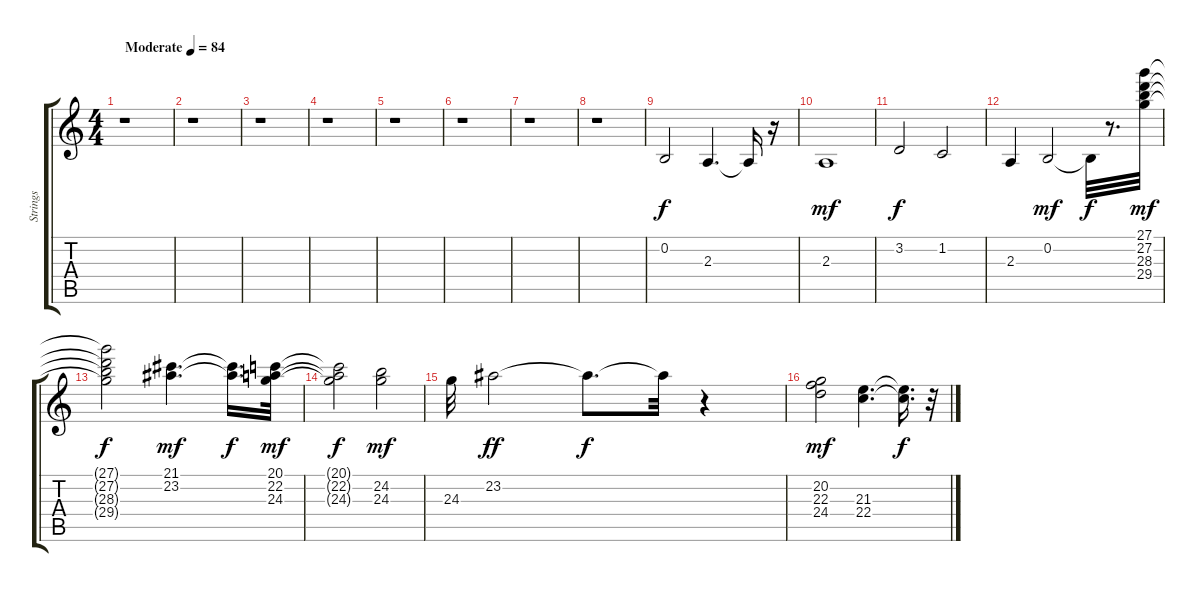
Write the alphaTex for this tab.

\track ("Strings" "Strings") {instrument stringensemble2}
\staff {score tabs}
\tuning (E4 B3 G3 D3 A2 E2) {hide}
\ts (4 4)
\tempo (84 "Moderate")
\clef g2
\ks c
r.1{dy f instrument stringensemble2} |
r.1 |
r.1 |
r.1 |
r.1 |
r.1 |
r.1 |
r.1 |
0.2.2 2.3.4{d} 2.3{t}.16 r.16 |
2.3.1{dy mf} |
3.2.2{dy f} 1.2.2 |
2.3.4 0.2.2{dy mf} 0.2{t}.32{dy f} r.8{d} (27.1 27.2 28.3 29.4).32{dy mf} |
(27.1{t} 27.2{t} 28.3{t} 29.4{t}).2{dy f} (21.1 23.2).4{d dy mf} (21.1{t} 23.2{t}).16{d dy f} (20.1 22.2 24.3).32{dy mf} |
(20.1{t} 22.2{t} 24.3{t}).2{dy f} (24.2 24.3).2{dy mf} |
24.3.32 23.2.2{dy ff} 23.2{t}.8{d dy f} 23.2{t}.32 r.4 |
(20.2 22.3 24.4).2{dy mf} (21.3 22.4).4{d} (21.3{t} 22.4{t}).16{d dy f} r.32
